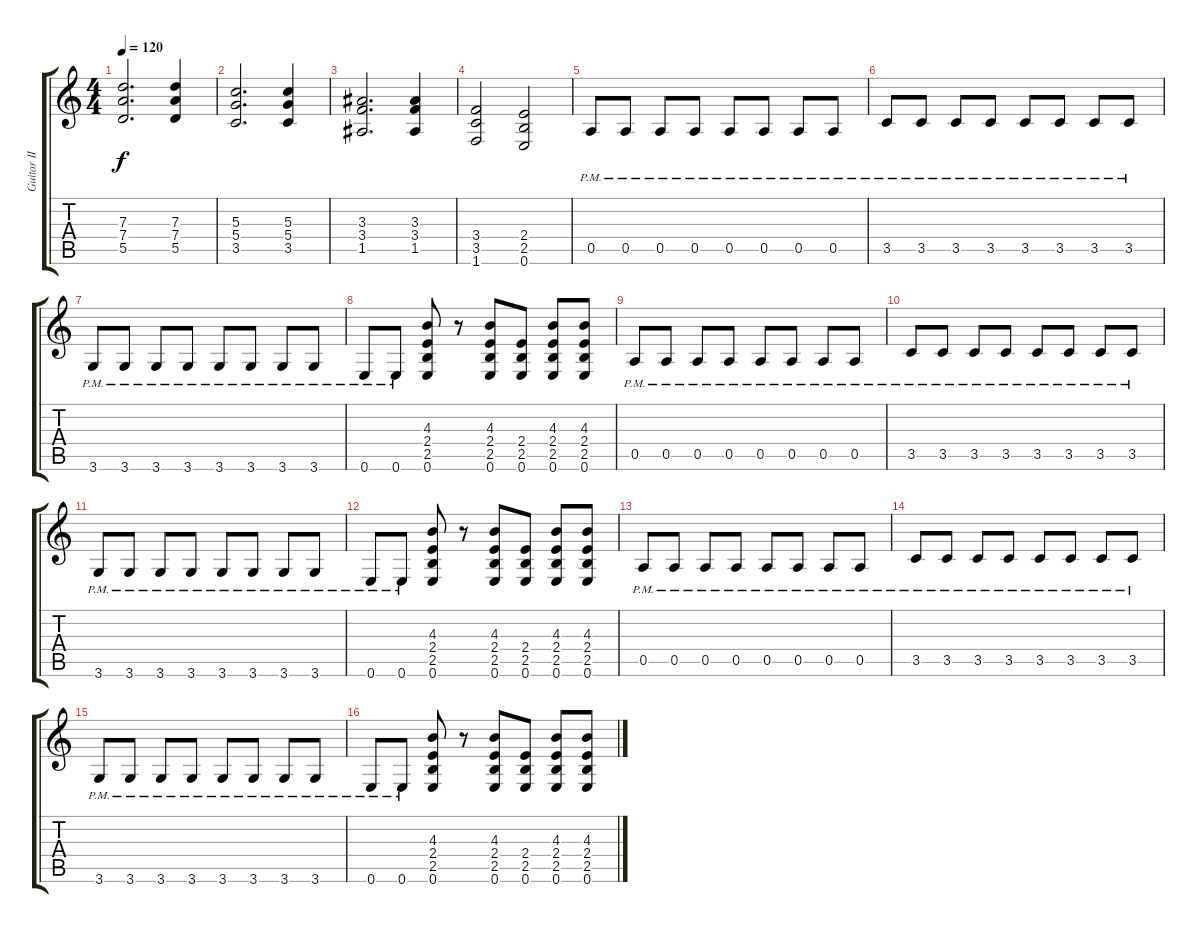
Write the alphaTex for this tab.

\track ("Guitar II" "Guitar II") {instrument overdrivenguitar}
\staff {score tabs}
\tuning (E4 B3 G3 D3 A2 E2) {hide}
\ts (4 4)
\tempo 120
\clef g2
\ks c
(7.3 7.4 5.5).2{d dy f} (7.3 7.4 5.5).4 |
(5.3 5.4 3.5).2{d} (5.3 5.4 3.5).4 |
(3.3 3.4 1.5).2{d} (3.3 3.4 1.5).4 |
(3.4 3.5 1.6).2 (2.4 2.5 0.6).2 |
0.5{pm}.8 0.5{pm}.8 0.5{pm}.8 0.5{pm}.8 0.5{pm}.8 0.5{pm}.8 0.5{pm}.8 0.5{pm}.8 |
3.5{pm}.8 3.5{pm}.8 3.5{pm}.8 3.5{pm}.8 3.5{pm}.8 3.5{pm}.8 3.5{pm}.8 3.5{pm}.8 |
3.6{pm}.8 3.6{pm}.8 3.6{pm}.8 3.6{pm}.8 3.6{pm}.8 3.6{pm}.8 3.6{pm}.8 3.6{pm}.8 |
0.6{pm}.8 0.6{pm}.8 (4.3 2.4 2.5 0.6).8 r.8 (4.3 2.4 2.5 0.6).8 (2.4 2.5 0.6).8 (4.3 2.4 2.5 0.6).8 (4.3 2.4 2.5 0.6).8 |
0.5{pm}.8 0.5{pm}.8 0.5{pm}.8 0.5{pm}.8 0.5{pm}.8 0.5{pm}.8 0.5{pm}.8 0.5{pm}.8 |
3.5{pm}.8 3.5{pm}.8 3.5{pm}.8 3.5{pm}.8 3.5{pm}.8 3.5{pm}.8 3.5{pm}.8 3.5{pm}.8 |
3.6{pm}.8 3.6{pm}.8 3.6{pm}.8 3.6{pm}.8 3.6{pm}.8 3.6{pm}.8 3.6{pm}.8 3.6{pm}.8 |
0.6{pm}.8 0.6{pm}.8 (4.3 2.4 2.5 0.6).8 r.8 (4.3 2.4 2.5 0.6).8 (2.4 2.5 0.6).8 (4.3 2.4 2.5 0.6).8 (4.3 2.4 2.5 0.6).8 |
0.5{pm}.8 0.5{pm}.8 0.5{pm}.8 0.5{pm}.8 0.5{pm}.8 0.5{pm}.8 0.5{pm}.8 0.5{pm}.8 |
3.5{pm}.8 3.5{pm}.8 3.5{pm}.8 3.5{pm}.8 3.5{pm}.8 3.5{pm}.8 3.5{pm}.8 3.5{pm}.8 |
3.6{pm}.8 3.6{pm}.8 3.6{pm}.8 3.6{pm}.8 3.6{pm}.8 3.6{pm}.8 3.6{pm}.8 3.6{pm}.8 |
0.6{pm}.8 0.6{pm}.8 (4.3 2.4 2.5 0.6).8 r.8 (4.3 2.4 2.5 0.6).8 (2.4 2.5 0.6).8 (4.3 2.4 2.5 0.6).8 (4.3 2.4 2.5 0.6).8
